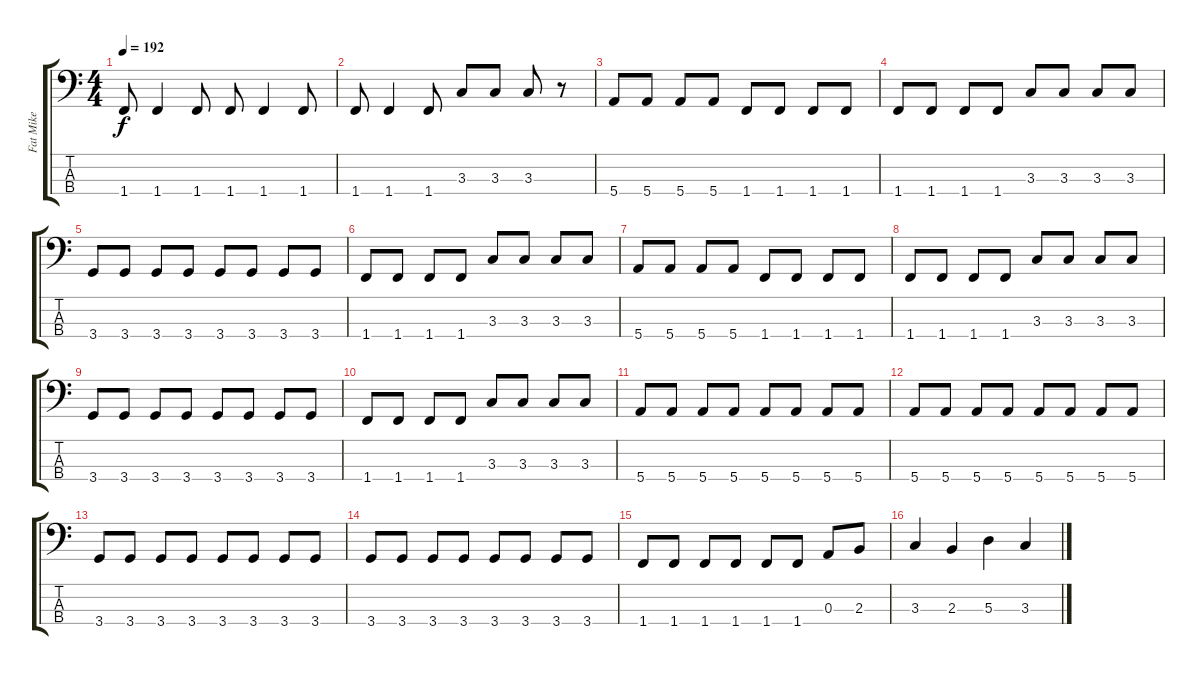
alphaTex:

\track ("Fat Mike" "Fat Mike") {instrument slapbass1}
\staff {score tabs}
\tuning (G2 D2 A1 E1) {hide}
\ts (4 4)
\tempo 192
\clef f4
\ks c
1.4.8{dy f} 1.4.4 1.4.8 1.4.8 1.4.4 1.4.8 |
1.4.8 1.4.4 1.4.8 3.3.8 3.3.8 3.3.8 r.8 |
5.4.8 5.4.8 5.4.8 5.4.8 1.4.8 1.4.8 1.4.8 1.4.8 |
1.4.8 1.4.8 1.4.8 1.4.8 3.3.8 3.3.8 3.3.8 3.3.8 |
3.4.8 3.4.8 3.4.8 3.4.8 3.4.8 3.4.8 3.4.8 3.4.8 |
1.4.8 1.4.8 1.4.8 1.4.8 3.3.8 3.3.8 3.3.8 3.3.8 |
5.4.8 5.4.8 5.4.8 5.4.8 1.4.8 1.4.8 1.4.8 1.4.8 |
1.4.8 1.4.8 1.4.8 1.4.8 3.3.8 3.3.8 3.3.8 3.3.8 |
3.4.8 3.4.8 3.4.8 3.4.8 3.4.8 3.4.8 3.4.8 3.4.8 |
1.4.8 1.4.8 1.4.8 1.4.8 3.3.8 3.3.8 3.3.8 3.3.8 |
5.4.8 5.4.8 5.4.8 5.4.8 5.4.8 5.4.8 5.4.8 5.4.8 |
5.4.8 5.4.8 5.4.8 5.4.8 5.4.8 5.4.8 5.4.8 5.4.8 |
3.4.8 3.4.8 3.4.8 3.4.8 3.4.8 3.4.8 3.4.8 3.4.8 |
3.4.8 3.4.8 3.4.8 3.4.8 3.4.8 3.4.8 3.4.8 3.4.8 |
1.4.8 1.4.8 1.4.8 1.4.8 1.4.8 1.4.8 0.3.8 2.3.8 |
3.3.4 2.3.4 5.3.4 3.3.4
